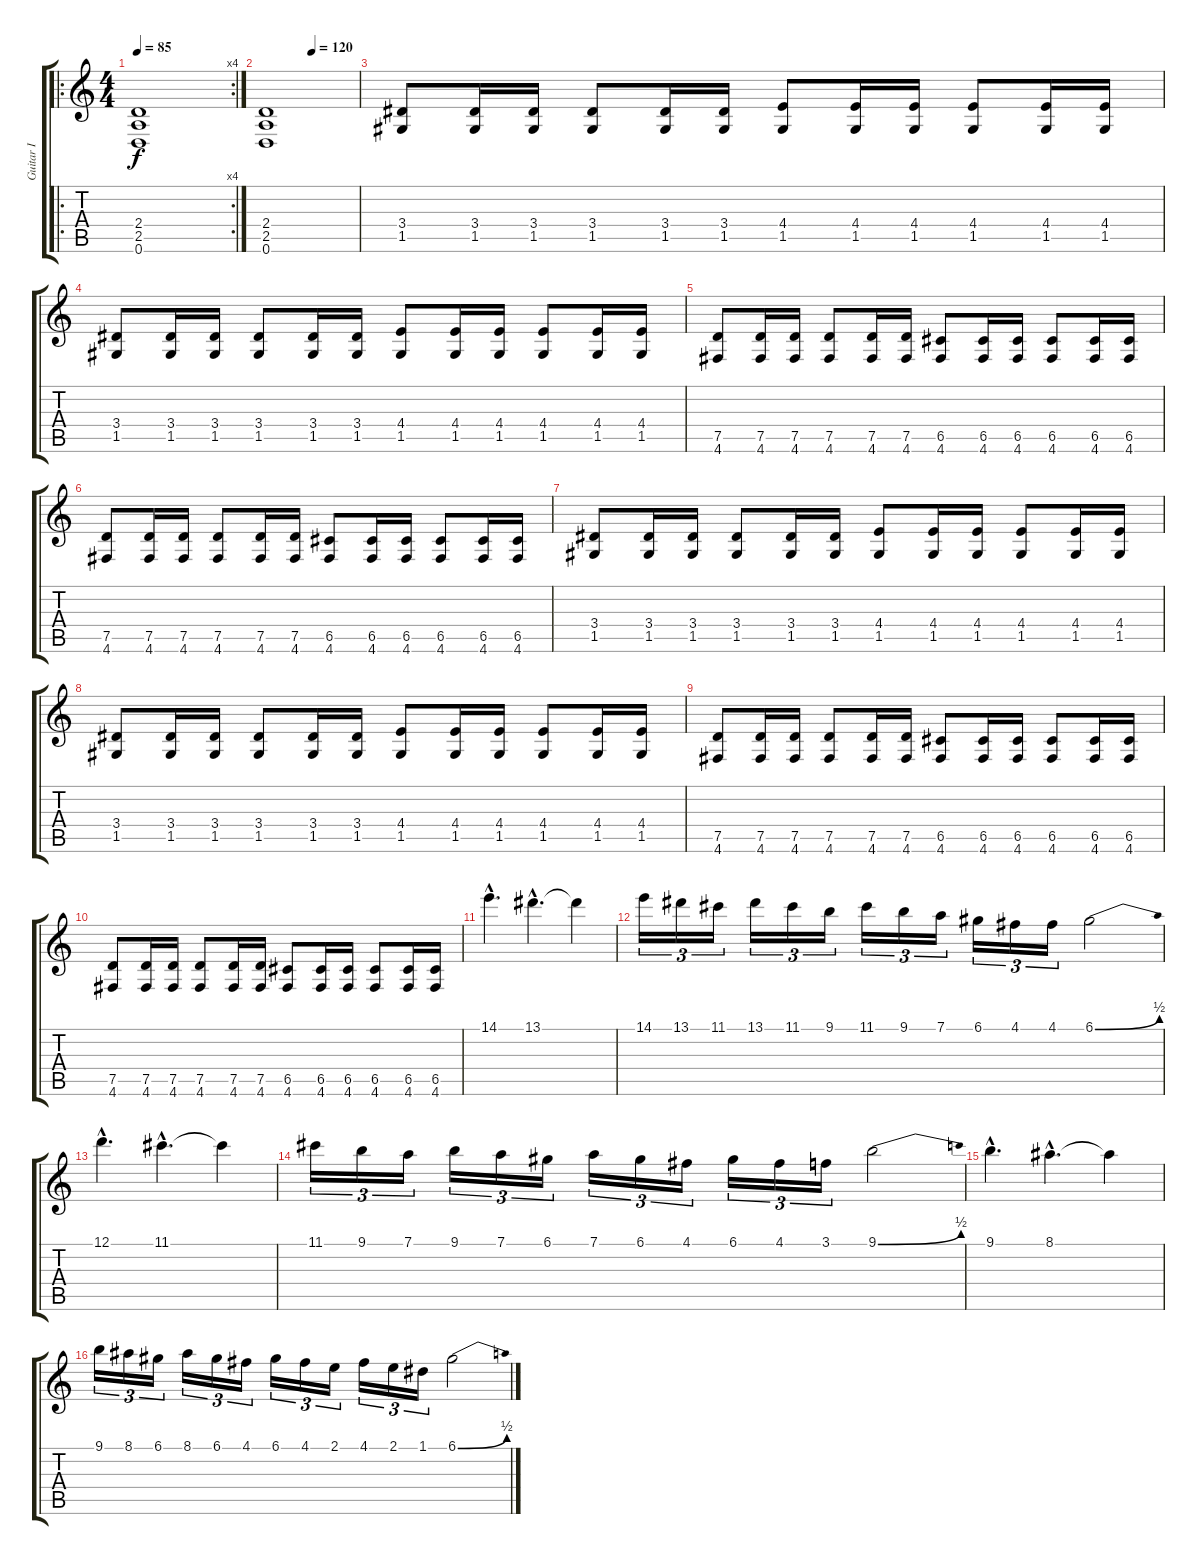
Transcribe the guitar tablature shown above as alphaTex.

\track ("Guitar I" "Guitar I") {instrument distortionguitar}
\staff {score tabs}
\tuning (D4 A3 F3 C3 G2 D2) {hide}
\ro
\rc 4
\ts (4 4)
\tempo 85
\clef g2
\ks c
(2.4 2.5 0.6).1{dy f} |
\tempo (120 0.5)
(2.4 2.5 0.6).1 |
(3.4 1.5).8 (3.4 1.5).16 (3.4 1.5).16 (3.4 1.5).8 (3.4 1.5).16 (3.4 1.5).16 (4.4 1.5).8 (4.4 1.5).16 (4.4 1.5).16 (4.4 1.5).8 (4.4 1.5).16 (4.4 1.5).16 |
(3.4 1.5).8 (3.4 1.5).16 (3.4 1.5).16 (3.4 1.5).8 (3.4 1.5).16 (3.4 1.5).16 (4.4 1.5).8 (4.4 1.5).16 (4.4 1.5).16 (4.4 1.5).8 (4.4 1.5).16 (4.4 1.5).16 |
(7.5 4.6).8 (7.5 4.6).16 (7.5 4.6).16 (7.5 4.6).8 (7.5 4.6).16 (7.5 4.6).16 (6.5 4.6).8 (6.5 4.6).16 (6.5 4.6).16 (6.5 4.6).8 (6.5 4.6).16 (6.5 4.6).16 |
(7.5 4.6).8 (7.5 4.6).16 (7.5 4.6).16 (7.5 4.6).8 (7.5 4.6).16 (7.5 4.6).16 (6.5 4.6).8 (6.5 4.6).16 (6.5 4.6).16 (6.5 4.6).8 (6.5 4.6).16 (6.5 4.6).16 |
(3.4 1.5).8 (3.4 1.5).16 (3.4 1.5).16 (3.4 1.5).8 (3.4 1.5).16 (3.4 1.5).16 (4.4 1.5).8 (4.4 1.5).16 (4.4 1.5).16 (4.4 1.5).8 (4.4 1.5).16 (4.4 1.5).16 |
(3.4 1.5).8 (3.4 1.5).16 (3.4 1.5).16 (3.4 1.5).8 (3.4 1.5).16 (3.4 1.5).16 (4.4 1.5).8 (4.4 1.5).16 (4.4 1.5).16 (4.4 1.5).8 (4.4 1.5).16 (4.4 1.5).16 |
(7.5 4.6).8 (7.5 4.6).16 (7.5 4.6).16 (7.5 4.6).8 (7.5 4.6).16 (7.5 4.6).16 (6.5 4.6).8 (6.5 4.6).16 (6.5 4.6).16 (6.5 4.6).8 (6.5 4.6).16 (6.5 4.6).16 |
(7.5 4.6).8 (7.5 4.6).16 (7.5 4.6).16 (7.5 4.6).8 (7.5 4.6).16 (7.5 4.6).16 (6.5 4.6).8 (6.5 4.6).16 (6.5 4.6).16 (6.5 4.6).8 (6.5 4.6).16 (6.5 4.6).16 |
14.1{hac}.4{d} 13.1{hac}.4{d} 13.1{t}.4 |
14.1.16{tu (3 2)} 13.1.16{tu (3 2)} 11.1.16{tu (3 2)} 13.1.16{tu (3 2)} 11.1.16{tu (3 2)} 9.1.16{tu (3 2)} 11.1.16{tu (3 2)} 9.1.16{tu (3 2)} 7.1.16{tu (3 2)} 6.1.16{tu (3 2)} 4.1.16{tu (3 2)} 4.1.16{tu (3 2)} 6.1{be (bend 0 0 60 2)}.2 |
12.1{hac}.4{d} 11.1{hac}.4{d} 11.1{t}.4 |
11.1.16{tu (3 2)} 9.1.16{tu (3 2)} 7.1.16{tu (3 2)} 9.1.16{tu (3 2)} 7.1.16{tu (3 2)} 6.1.16{tu (3 2)} 7.1.16{tu (3 2)} 6.1.16{tu (3 2)} 4.1.16{tu (3 2)} 6.1.16{tu (3 2)} 4.1.16{tu (3 2)} 3.1.16{tu (3 2)} 9.1{be (bend 0 0 60 2)}.2 |
9.1{hac}.4{d} 8.1{hac}.4{d} 8.1{t}.4 |
9.1.16{tu (3 2)} 8.1.16{tu (3 2)} 6.1.16{tu (3 2)} 8.1.16{tu (3 2)} 6.1.16{tu (3 2)} 4.1.16{tu (3 2)} 6.1.16{tu (3 2)} 4.1.16{tu (3 2)} 2.1.16{tu (3 2)} 4.1.16{tu (3 2)} 2.1.16{tu (3 2)} 1.1.16{tu (3 2)} 6.1{be (bend 0 0 60 2)}.2
